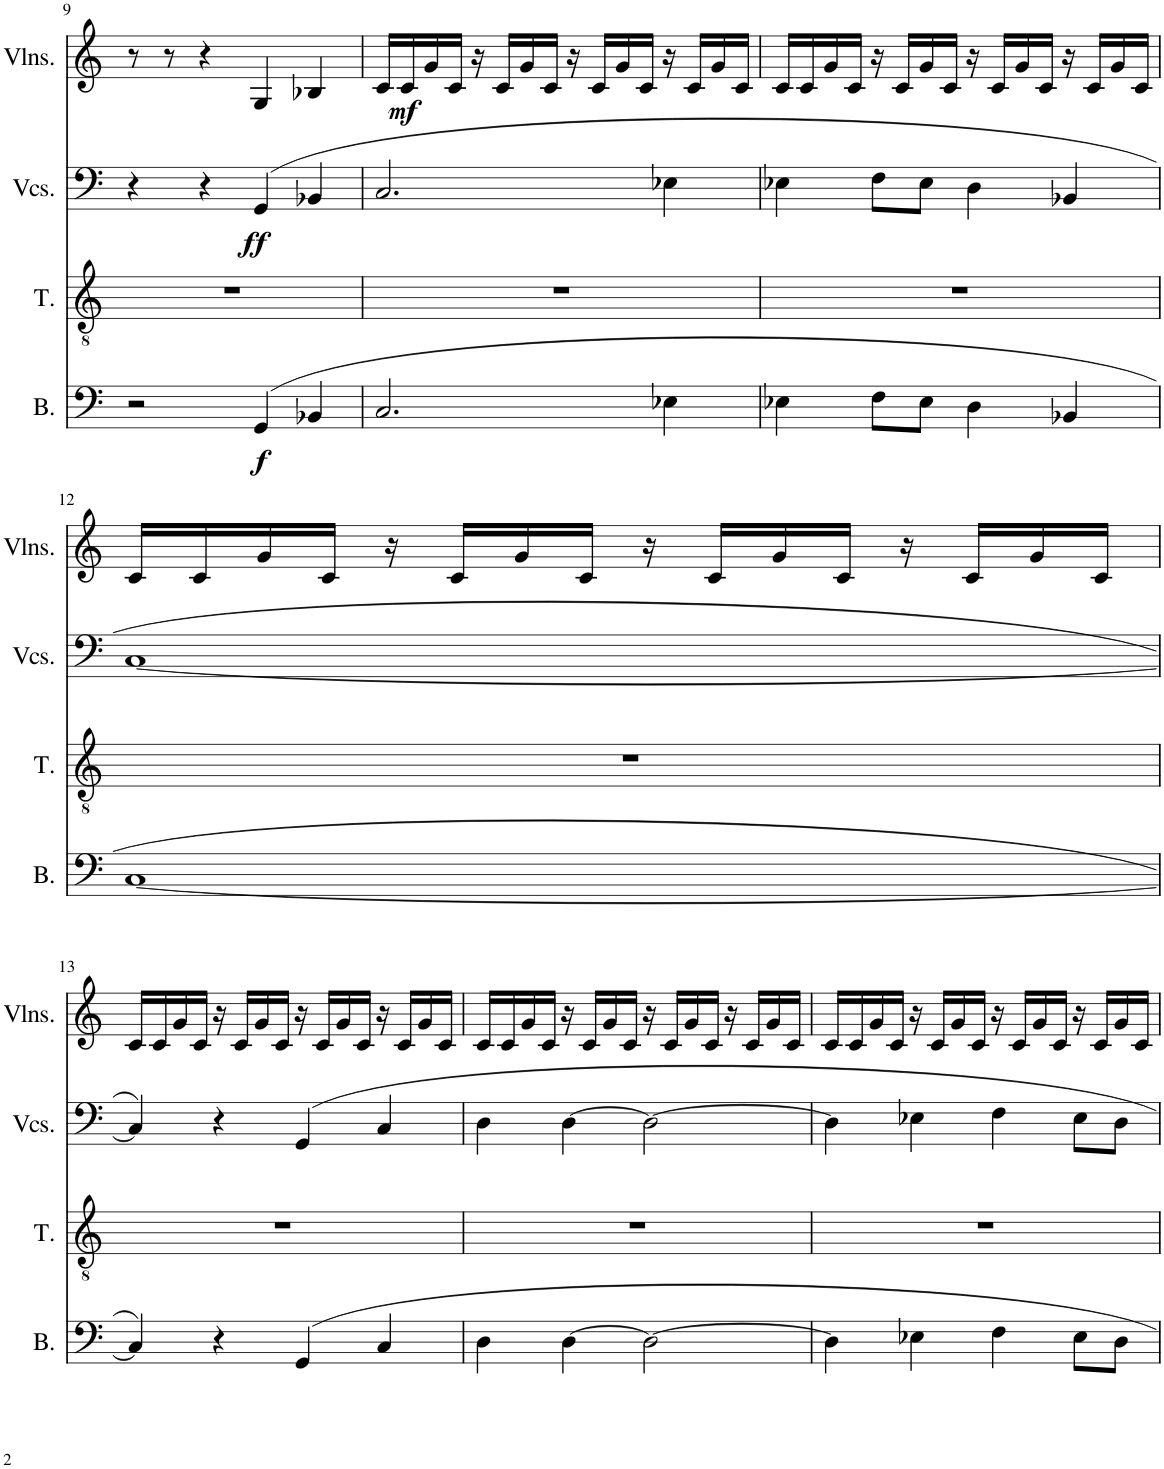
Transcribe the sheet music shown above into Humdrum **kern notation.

**kern	**dynam	**kern	**kern	**dynam	**kern	**dynam
*part4	*part4	*part3	*part2	*part2	*part1	*part1
*staff4	*staff4	*staff3	*staff2	*staff2	*staff1	*staff1
*I"Bass	*	*I"Tenor	*I"Violoncellos	*	*I"Violins	*
*I'B.	*	*I'T.	*I'Vcs.	*	*I'Vlns.	*
!!LO:PB:g=z
*clefF4	*	*clefGv2	*clefF4	*	*clefG2	*
*k[]	*	*k[]	*k[]	*	*k[]	*
*M4/4	*	*M4/4	*M4/4	*	*M4/4	*
=9	=9	=9	=9	=9	=9	=9
2r	.	1r	4r	.	8r	.
.	.	.	.	.	8r	.
.	.	.	4r	.	4r	.
!	!LO:DY:b	!	!	!LO:DY:b	!	!
(4GG/	f	.	(4GG/	ff	4G/	.
4BB-X/	.	.	4BB-X/	.	4B-X/	.
=10	=10	=10	=10	=10	=10	=10
2.C/	.	1r	2.C/	.	16c/LL	.
!	!	!	!	!	!	!LO:DY:b
.	.	.	.	.	16c/	mf
.	.	.	.	.	16g/	.
.	.	.	.	.	16c/JJ	.
.	.	.	.	.	16r	.
.	.	.	.	.	16c/LL	.
.	.	.	.	.	16g/	.
.	.	.	.	.	16c/JJ	.
.	.	.	.	.	16r	.
.	.	.	.	.	16c/LL	.
.	.	.	.	.	16g/	.
.	.	.	.	.	16c/JJ	.
4E-X\	.	.	4E-X\	.	16r	.
.	.	.	.	.	16c/LL	.
.	.	.	.	.	16g/	.
.	.	.	.	.	16c/JJ	.
=11	=11	=11	=11	=11	=11	=11
4E-X\	.	1r	4E-X\	.	16c/LL	.
.	.	.	.	.	16c/	.
.	.	.	.	.	16g/	.
.	.	.	.	.	16c/JJ	.
8F\L	.	.	8F\L	.	16r	.
.	.	.	.	.	16c/LL	.
8E-\J	.	.	8E-\J	.	16g/	.
.	.	.	.	.	16c/JJ	.
4D\	.	.	4D\	.	16r	.
.	.	.	.	.	16c/LL	.
.	.	.	.	.	16g/	.
.	.	.	.	.	16c/JJ	.
4BB-X/	.	.	4BB-X/	.	16r	.
.	.	.	.	.	16c/LL	.
.	.	.	.	.	16g/	.
.	.	.	.	.	16c/JJ	.
!!LO:LB:g=z
=12	=12	=12	=12	=12	=12	=12
[1C	.	1r	[1C	.	16c/LL	.
.	.	.	.	.	16c/	.
.	.	.	.	.	16g/	.
.	.	.	.	.	16c/JJ	.
.	.	.	.	.	16r	.
.	.	.	.	.	16c/LL	.
.	.	.	.	.	16g/	.
.	.	.	.	.	16c/JJ	.
.	.	.	.	.	16r	.
.	.	.	.	.	16c/LL	.
.	.	.	.	.	16g/	.
.	.	.	.	.	16c/JJ	.
.	.	.	.	.	16r	.
.	.	.	.	.	16c/LL	.
.	.	.	.	.	16g/	.
.	.	.	.	.	16c/JJ	.
!!LO:LB:g=z
=13	=13	=13	=13	=13	=13	=13
4C/])	.	1r	4C/])	.	16c/LL	.
.	.	.	.	.	16c/	.
.	.	.	.	.	16g/	.
.	.	.	.	.	16c/JJ	.
4r	.	.	4r	.	16r	.
.	.	.	.	.	16c/LL	.
.	.	.	.	.	16g/	.
.	.	.	.	.	16c/JJ	.
4GG/	.	.	4GG/	.	16r	.
.	.	.	.	.	16c/LL	.
.	.	.	.	.	16g/	.
.	.	.	.	.	16c/JJ	.
4C/	.	.	4C/	.	16r	.
.	.	.	.	.	16c/LL	.
.	.	.	.	.	16g/	.
.	.	.	.	.	16c/JJ	.
=14	=14	=14	=14	=14	=14	=14
4D\	.	1r	4D\	.	16c/LL	.
.	.	.	.	.	16c/	.
.	.	.	.	.	16g/	.
.	.	.	.	.	16c/JJ	.
[4D\	.	.	[4D\	.	16r	.
.	.	.	.	.	16c/LL	.
.	.	.	.	.	16g/	.
.	.	.	.	.	16c/JJ	.
2D\_	.	.	2D\_	.	16r	.
.	.	.	.	.	16c/LL	.
.	.	.	.	.	16g/	.
.	.	.	.	.	16c/JJ	.
.	.	.	.	.	16r	.
.	.	.	.	.	16c/LL	.
.	.	.	.	.	16g/	.
.	.	.	.	.	16c/JJ	.
=15	=15	=15	=15	=15	=15	=15
4D\]	.	1r	4D\]	.	16c/LL	.
.	.	.	.	.	16c/	.
.	.	.	.	.	16g/	.
.	.	.	.	.	16c/JJ	.
4E-X\	.	.	4E-X\	.	16r	.
.	.	.	.	.	16c/LL	.
.	.	.	.	.	16g/	.
.	.	.	.	.	16c/JJ	.
4F\	.	.	4F\	.	16r	.
.	.	.	.	.	16c/LL	.
.	.	.	.	.	16g/	.
.	.	.	.	.	16c/JJ	.
8E-\L	.	.	8E-\L	.	16r	.
.	.	.	.	.	16c/LL	.
8D\J	.	.	8D\J	.	16g/	.
.	.	.	.	.	16c/JJ	.
=	=	=	=	=	=	=
*-	*-	*-	*-	*-	*-	*-
